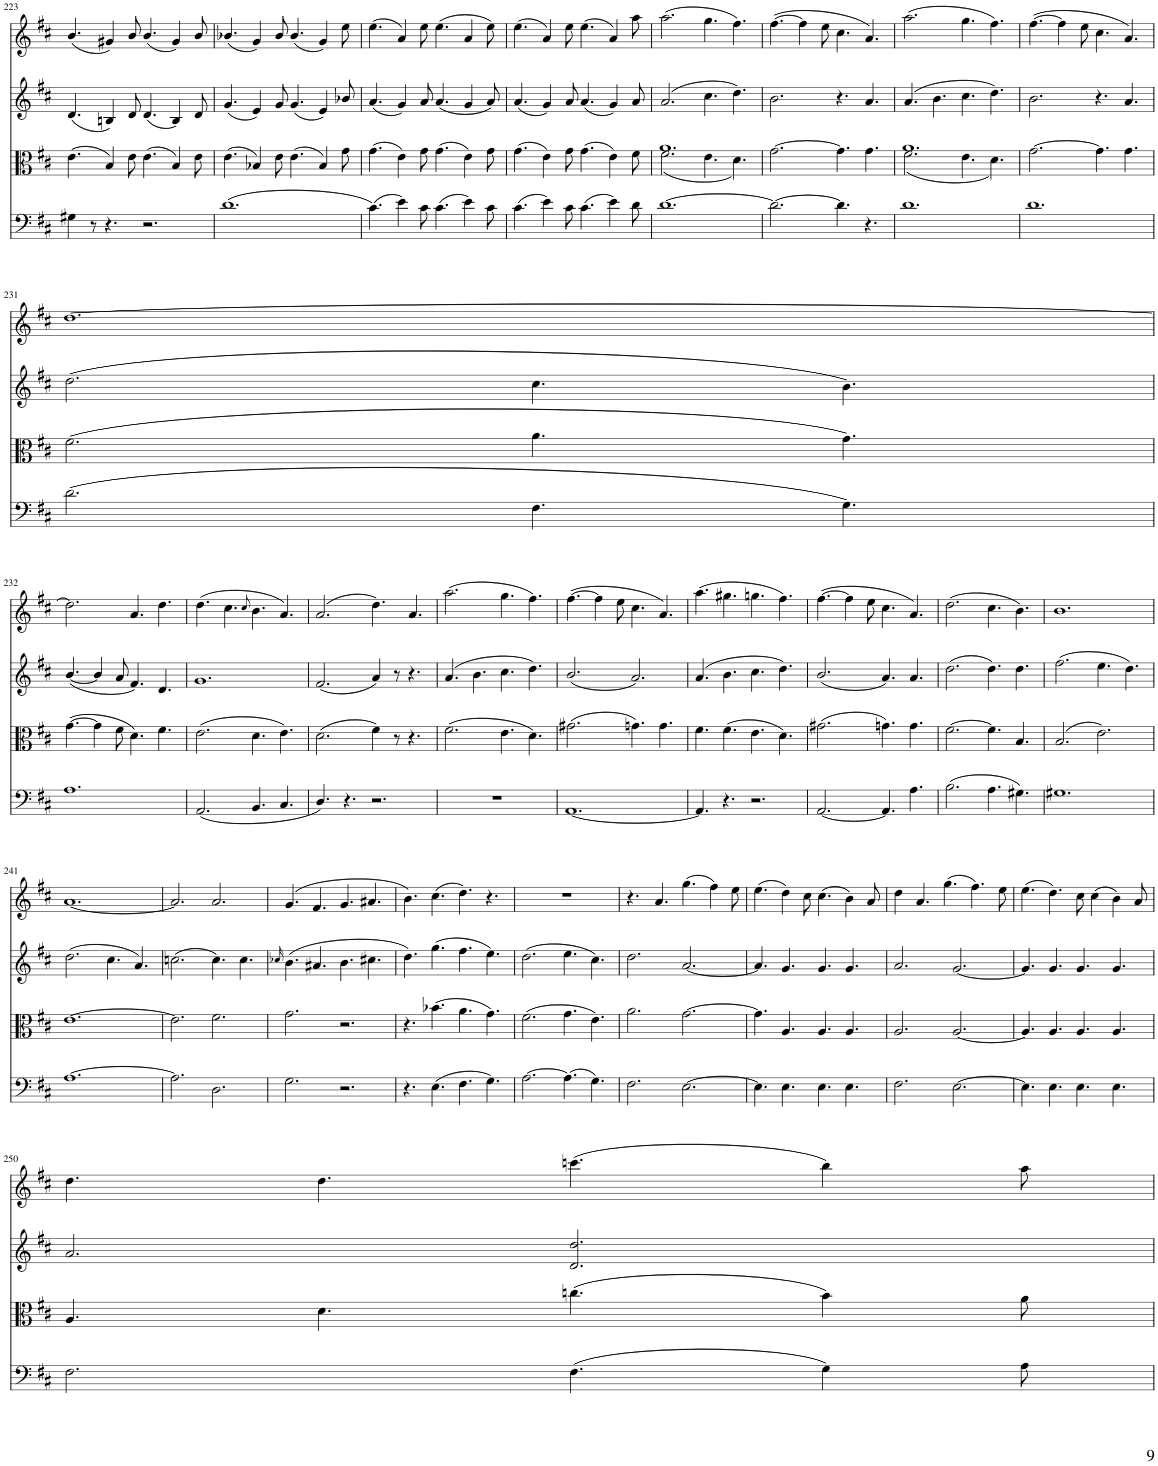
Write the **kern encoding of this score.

**kern	**kern	**kern	**kern
*part4	*part3	*part2	*part1
*staff4	*staff3	*staff2	*staff1
*I"Piano	*I"Piano	*I"Piano	*I"Piano
*I'Pno	*I'Pno	*I'Pno	*I'Pno
!!LO:PB:g=z
*clefF4	*clefC3	*clefG2	*clefG2
*k[f#c#]	*k[f#c#]	*k[f#c#]	*k[f#c#]
*M12/8	*M12/8	*M12/8	*M12/8
=223	=223	=223	=223
4G#X\	(4.e\	(4.d/	(4.b/
8r	.	.	.
4.r	4B/)	4Bn/)	4g#X/)
.	8e\	8d/	8b/
2.r	(4.e\	(4.d/	(4.b/
.	4B/)	4B/)	4g#/)
.	8e\	8d/	8b/
=224	=224	=224	=224
(1.d	(4.e\	(4.g/	(4.b-X/
.	4B-X/)	4e/)	4g/)
.	8e\	8g/	8b-/
.	(4.e\	(4.g/	(4.b-/
.	4B-/)	4e/)	4g/)
.	8g\	8b-X/	8ee\
=225	=225	=225	=225
(4.c#\)	(4.g\	(4.a/	(4.ee\
4e\)	4e\)	4g/)	4a/)
8c#\	8g\	8a/	8ee\
(4.c#\	(4.g\	(4.a/	(4.ee\
4e\)	4e\)	4g/	4a/
8c#\	8g\	8a/)	8ee\)
=226	=226	=226	=226
(4.c#\	(4.g\	(4.a/	(4.ee\
4e\)	4e\)	4g/)	4a/)
8c#\	8g\	8a/	8ee\
(4.c#\	(4.g\	(4.a/	(4.ee\
4e\)	4e\)	4g/)	4a/)
8d\	8f#\	8a/	8aa\
=227	=227	=227	=227
*	*^	*	*
[1.d	1.a	(2.f#\	(2.a/	(2.aa\
.	.	4.e\	4.cc#\	4.gg\
.	.	4.d\)	4.dd\)	4.ff#\)
*	*v	*v	*	*
=228	=228	=228	=228
2.d\_	[2.g\	2.b\	([4.ff#\
.	.	.	4ff#\]
.	.	.	8ee\
4.d\]	4.g\]	4.r	4.cc#\
4.r	4.g\	4.a/	4.a/)
=229	=229	=229	=229
*	*^	*	*
1.d	1.a	(2.f#\	(4.a/	(2.aa\
.	.	.	4.b\	.
.	.	4.e\	4.cc#\	4.gg\
.	.	4.d\)	4.dd\)	4.ff#\)
*	*v	*v	*	*
=230	=230	=230	=230
1.d	[2.g\	2.b\	([4.ff#\
.	.	.	4ff#\]
.	.	.	8ee\
.	4.g\]	4.r	4.cc#\
.	4.g\	4.a/	4.a/)
!!LO:LB:g=z
=231	=231	=231	=231
(2.d\	(2.f#\	(2.dd\	[1.dd
4.F#\	4.a\	4.cc#\	.
4.G\)	4.g\)	4.b\)	.
!!LO:LB:g=z
=232	=232	=232	=232
1.A	([4.g\	([4.b/	2.dd\]
.	4g\]	4b/]	.
.	8f#\	8a/	.
.	4.d\)	4.f#/)	4.a/
.	4.f#\	4.d/	4.dd\
=233	=233	=233	=233
(2.AA/	(2.e\	1.g	(4.dd\
.	.	.	4.cc#\
.	.	.	8qcc#/
4.BB/	4.d\	.	4.b\
4.C#/	4.e\)	.	4.a/)
=234	=234	=234	=234
4.D/)	(2.d\	(2.f#/	(2.a/
4.r	.	.	.
2.r	4f#\)	4a/)	4.dd\)
.	8r	8r	.
.	4.r	4.r	4.a/
=235	=235	=235	=235
1.r	(2.f#\	(4.a/	(2.aa\
.	.	4.b\	.
.	4.e\	4.cc#\	4.gg\
.	4.d\)	4.dd\)	4.ff#\)
=236	=236	=236	=236
[1.AA	(2.g#X\	(2.b/	([4.ff#\
.	.	.	4ff#\]
.	.	.	8ee\
.	4.gn\)	2.a/)	4.cc#\
.	4.g\	.	4.a/)
=237	=237	=237	=237
4.AA/]	4.f#\	(4.a/	(4.aa\
4.r	(4.f#\	4.b\	4.gg#X\
2.r	4.e\	4.cc#\	4.ggn\
.	4.d\)	4.dd\)	4.ff#\)
=238	=238	=238	=238
[2.AA/	(2.g#X\	(2.b/	([4.ff#\
.	.	.	4ff#\]
.	.	.	8ee\
4.AA/]	4.gn\)	4.a/)	4.cc#\
4.A\	4.g\	4.a/	4.a/)
=239	=239	=239	=239
(2.B\	[2.f#\	(2.dd\	(2.dd\
4.A\	4.f#\]	4.dd\)	4.cc#\
4.G#X\)	4.B/	4.dd\	4.b\)
=240	=240	=240	=240
1.G#X	(2.B/	(2.ff#\	1.b
.	2.e\)	4.ee\	.
.	.	4.dd\)	.
!!LO:LB:g=z
=241	=241	=241	=241
[1.A	[1.e	(2.dd\	[1.a
.	.	4.cc#\	.
.	.	4.a/)	.
=242	=242	=242	=242
2.A\]	2.e\]	(2.ccn\	2.a/]
2.D\	2.f#\	4.cc\)	2.a/
.	.	4.cc\	.
=243	=243	=243	=243
.	.	16qcc-X/	.
2.G\	2.g\	(4.b\	(4.g/
.	.	4.a#X/	4.f#/
2.r	2.r	4.b\	4.g/
.	.	4.cc#X\	4.a#X/
=244	=244	=244	=244
4.r	4.r	4.dd\)	4.b\)
(4.E\	(4.b-X\	(4.gg\	(4.cc#\
4.F#\	4.a\	4.ff#\	4.dd\)
4.G\)	4.g\)	4.ee\)	4.r
=245	=245	=245	=245
[2.A\	(2.f#\	(2.dd\	1.r
(4.A\]	4.g\	4.ee\	.
4.G\)	4.e\)	4.cc#\)	.
=246	=246	=246	=246
2.F#\	2.a\	2.dd\	4.r
.	.	.	4.a/
[2.E\	[2.g\	[2.a/	(4.gg\
.	.	.	4ff#\)
.	.	.	8ee\
=247	=247	=247	=247
4.E\]	4.g\]	4.a/]	(4.ee\
4.E\	4.A/	4.g/	4dd\)
.	.	.	8cc#\
4.E\	4.A/	4.g/	(4.cc#\
4.E\	4.A/	4.g/	4b\)
.	.	.	8a/
=248	=248	=248	=248
2.F#\	2.A/	2.a/	4dd\
.	.	.	4.a/
.	.	.	(4.gg\
[2.E\	[2.A/	[2.g/	.
.	.	.	4.ff#\)
.	.	.	8ee\
=249	=249	=249	=249
4.E\]	4.A/]	4.g/]	(4.ee\
4.E\	4.A/	4.g/	4.dd\)
4.E\	4.A/	4.g/	8cc#\
.	.	.	(4cc#\
4.E\	4.A/	4.g/	4b\)
.	.	.	8a/
!!LO:LB:g=z
=250	=250	=250	=250
2.F#\	4.A/	2.a/	4.dd\
.	4.d\	.	4.dd\
(4.F#\	(4.ccn\	2.d/ 2.dd/	(4.cccn\
4G\)	4b\)	.	4bb\)
8A\	8a\	.	8aa\
=	=	=	=
*-	*-	*-	*-
